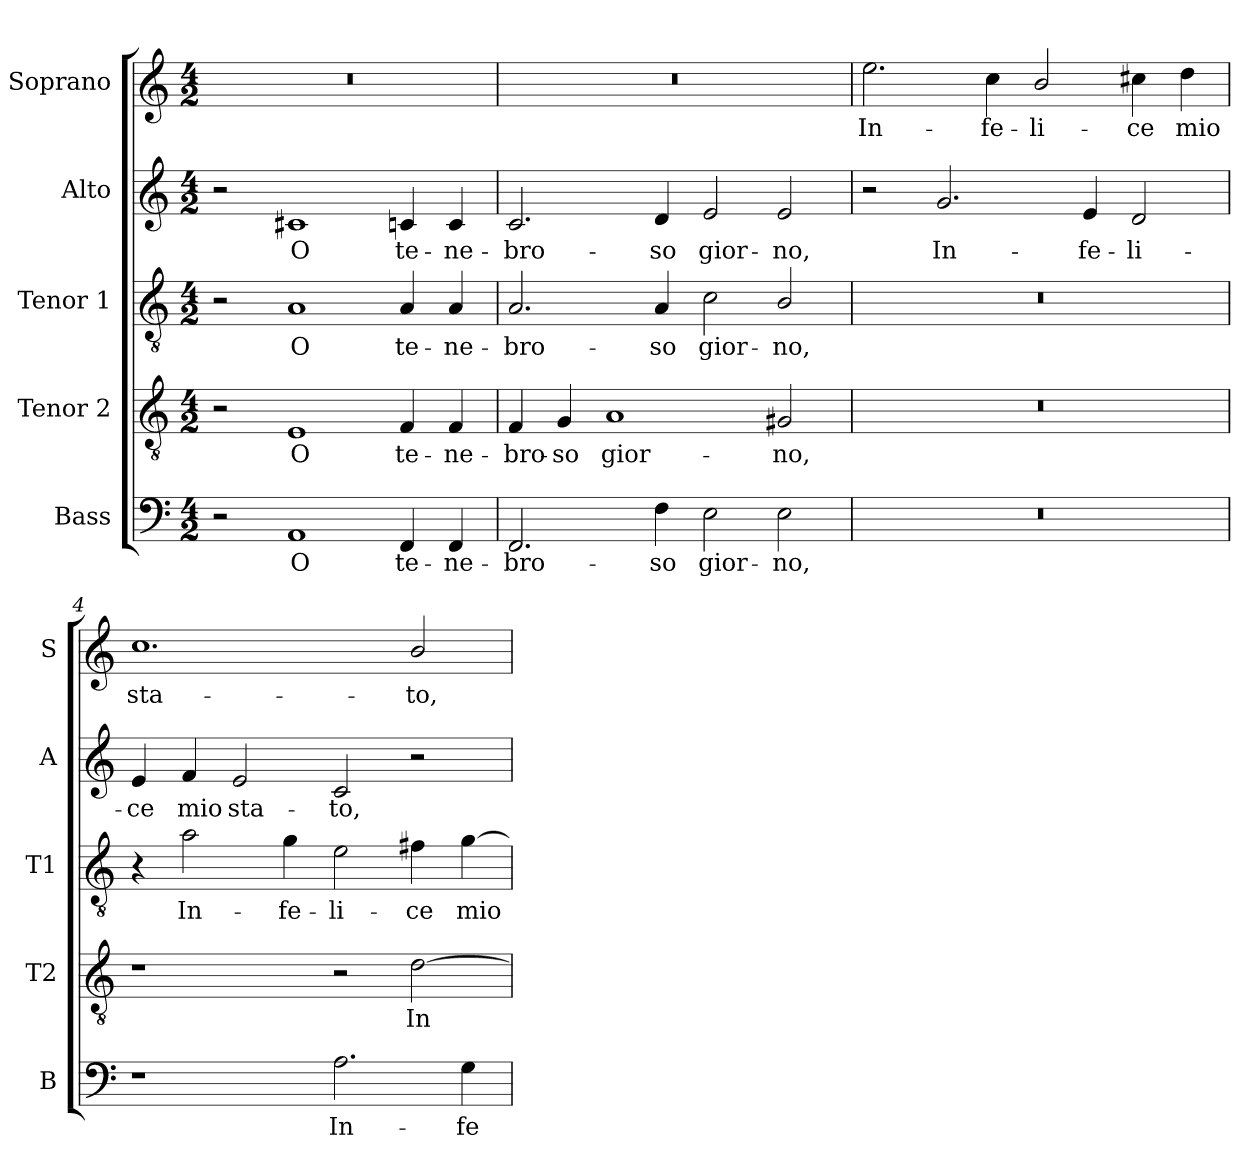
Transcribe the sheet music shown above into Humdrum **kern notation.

**kern	**text	**kern	**text	**kern	**text	**kern	**text	**kern	**text
*part5	*part5	*part4	*part4	*part3	*part3	*part2	*part2	*part1	*part1
*staff5	*staff5	*staff4	*staff4	*staff3	*staff3	*staff2	*staff2	*staff1	*staff1
*I"Bass	*	*I"Tenor 2	*	*I"Tenor 1	*	*I"Alto	*	*I"Soprano	*
*I'B	*	*I'T2	*	*I'T1	*	*I'A	*	*I'S	*
!!LO:PB:g=z
*clefF4	*	*clefGv2	*	*clefGv2	*	*clefG2	*	*clefG2	*
*	*	*ITrd7c12	*	*ITrd7c12	*	*	*	*	*
*k[]	*	*k[]	*	*k[]	*	*k[]	*	*k[]	*
*C:	*	*C:	*	*C:	*	*C:	*	*C:	*
*M4/2	*	*M4/2	*	*M4/2	*	*M4/2	*	*M4/2	*
=1	=1	=1	=1	=1	=1	=1	=1	=1	=1
!	!	!	!	!	!	!	!	!LO:N:vis=1	!
2r	.	2r	.	2r	.	2r	.	0r	.
!	!LO:LY:b:color=#000000	!	!	!	!	!	!	!	!
!	!	!	!LO:LY:b:color=#000000	!	!	!	!	!	!
!	!	!	!	!	!LO:LY:b:color=#000000	!	!	!	!
!	!	!	!	!	!	!	!LO:LY:b:color=#000000	!	!
1AAi	O	1EEi	O	1AAi	O	1c#Xi	O	.	.
!	!LO:LY:b:color=#000000	!	!	!	!	!	!	!	!
!	!	!	!LO:LY:b:color=#000000	!	!	!	!	!	!
!	!	!	!	!	!LO:LY:b:color=#000000	!	!	!	!
!	!	!	!	!	!	!	!LO:LY:b:color=#000000	!	!
4FFi/	te-	4FFi/	te-	4AAi/	te-	4cni/	te-	.	.
!	!LO:LY:b:color=#000000	!	!	!	!	!	!	!	!
!	!	!	!LO:LY:b:color=#000000	!	!	!	!	!	!
!	!	!	!	!	!LO:LY:b:color=#000000	!	!	!	!
!	!	!	!	!	!	!	!LO:LY:b:color=#000000	!	!
4FFi/	-ne-	4FFi/	-ne-	4AAi/	-ne-	4ci/	-ne-	.	.
=2	=2	=2	=2	=2	=2	=2	=2	=2	=2
!	!LO:LY:b:color=#000000	!	!	!	!	!	!	!	!
!	!	!	!LO:LY:b:color=#000000	!	!	!	!	!	!
!	!	!	!	!	!LO:LY:b:color=#000000	!	!	!	!
!	!	!	!	!	!	!	!LO:LY:b:color=#000000	!LO:N:vis=1	!
2.FFi/	-bro-	4FFi/	-bro-	2.AAi/	-bro-	2.ci/	-bro-	0r	.
!	!	!	!LO:LY:b:color=#000000	!	!	!	!	!	!
.	.	4GGi/	-so	.	.	.	.	.	.
!	!	!	!LO:LY:b:color=#000000	!	!	!	!	!	!
.	.	1AAi	gior-	.	.	.	.	.	.
!	!LO:LY:b:color=#000000	!	!	!	!	!	!	!	!
!	!	!	!	!	!LO:LY:b:color=#000000	!	!	!	!
!	!	!	!	!	!	!	!LO:LY:b:color=#000000	!	!
4Fi\	-so	.	.	4AAi/	-so	4di/	-so	.	.
!	!LO:LY:b:color=#000000	!	!	!	!	!	!	!	!
!	!	!	!	!	!LO:LY:b:color=#000000	!	!	!	!
!	!	!	!	!	!	!	!LO:LY:b:color=#000000	!	!
2Ei\	gior-	.	.	2Ci\	gior-	2ei/	gior-	.	.
!	!LO:LY:b:color=#000000	!	!	!	!	!	!	!	!
!	!	!	!LO:LY:b:color=#000000	!	!	!	!	!	!
!	!	!	!	!	!LO:LY:b:color=#000000	!	!	!	!
!	!	!	!	!	!	!	!LO:LY:b:color=#000000	!	!
2Ei\	-no,	2GG#Xi/	-no,	2BBi/	-no,	2ei/	-no,	.	.
=3	=3	=3	=3	=3	=3	=3	=3	=3	=3
!LO:N:vis=1	!	!LO:N:vis=1	!	!LO:N:vis=1	!	!	!	!	!
!	!	!	!	!	!	!	!	!	!LO:LY:b:color=#000000
0r	.	0r	.	0r	.	2r	.	2.eei\	In-
!	!	!	!	!	!	!	!LO:LY:b:color=#000000	!	!
.	.	.	.	.	.	2.gi/	In-	.	.
!	!	!	!	!	!	!	!	!	!LO:LY:b:color=#000000
.	.	.	.	.	.	.	.	4cci\	-fe-
!	!	!	!	!	!	!	!	!	!LO:LY:b:color=#000000
.	.	.	.	.	.	.	.	2bi/	-li-
!	!	!	!	!	!	!	!LO:LY:b:color=#000000	!	!
.	.	.	.	.	.	4ei/	-fe-	.	.
!	!	!	!	!	!	!	!LO:LY:b:color=#000000	!	!
!	!	!	!	!	!	!	!	!	!LO:LY:b:color=#000000
.	.	.	.	.	.	2di/	-li-	4cc#Xi\	-ce
!	!	!	!	!	!	!	!	!	!LO:LY:b:color=#000000
.	.	.	.	.	.	.	.	4ddi\	mio
!!LO:LB:g=z
=4	=4	=4	=4	=4	=4	=4	=4	=4	=4
!	!	!	!	!	!	!	!LO:LY:b:color=#000000	!	!
!	!	!	!	!	!	!	!	!	!LO:LY:b:color=#000000
1r	.	1r	.	4r	.	4ei/	-ce	1.cci	sta-
!	!	!	!	!	!LO:LY:b:color=#000000	!	!	!	!
!	!	!	!	!	!	!	!LO:LY:b:color=#000000	!	!
.	.	.	.	2Ai\	In-	4fi/	mio	.	.
!	!	!	!	!	!	!	!LO:LY:b:color=#000000	!	!
.	.	.	.	.	.	2ei/	sta-	.	.
!	!	!	!	!	!LO:LY:b:color=#000000	!	!	!	!
.	.	.	.	4Gi\	-fe-	.	.	.	.
!	!LO:LY:b:color=#000000	!	!	!	!	!	!	!	!
!	!	!	!	!	!LO:LY:b:color=#000000	!	!	!	!
!	!	!	!	!	!	!	!LO:LY:b:color=#000000	!	!
2.Ai\	In-	2r	.	2Ei\	-li-	2ci/	-to,	.	.
!	!	!	!LO:LY:b:color=#000000	!	!	!	!	!	!
!	!	!	!	!	!LO:LY:b:color=#000000	!	!	!	!
!	!	!	!	!	!	!	!	!	!LO:LY:b:color=#000000
.	.	[2Di\	In-	4F#Xi\	-ce	2r	.	2bi/	-to,
!	!LO:LY:b:color=#000000	!	!	!	!	!	!	!	!
!	!	!	!	!	!LO:LY:b:color=#000000	!	!	!	!
4Gi\	-fe-	.	.	[4Gi\	mio	.	.	.	.
=	=	=	=	=	=	=	=	=	=
*-	*-	*-	*-	*-	*-	*-	*-	*-	*-
